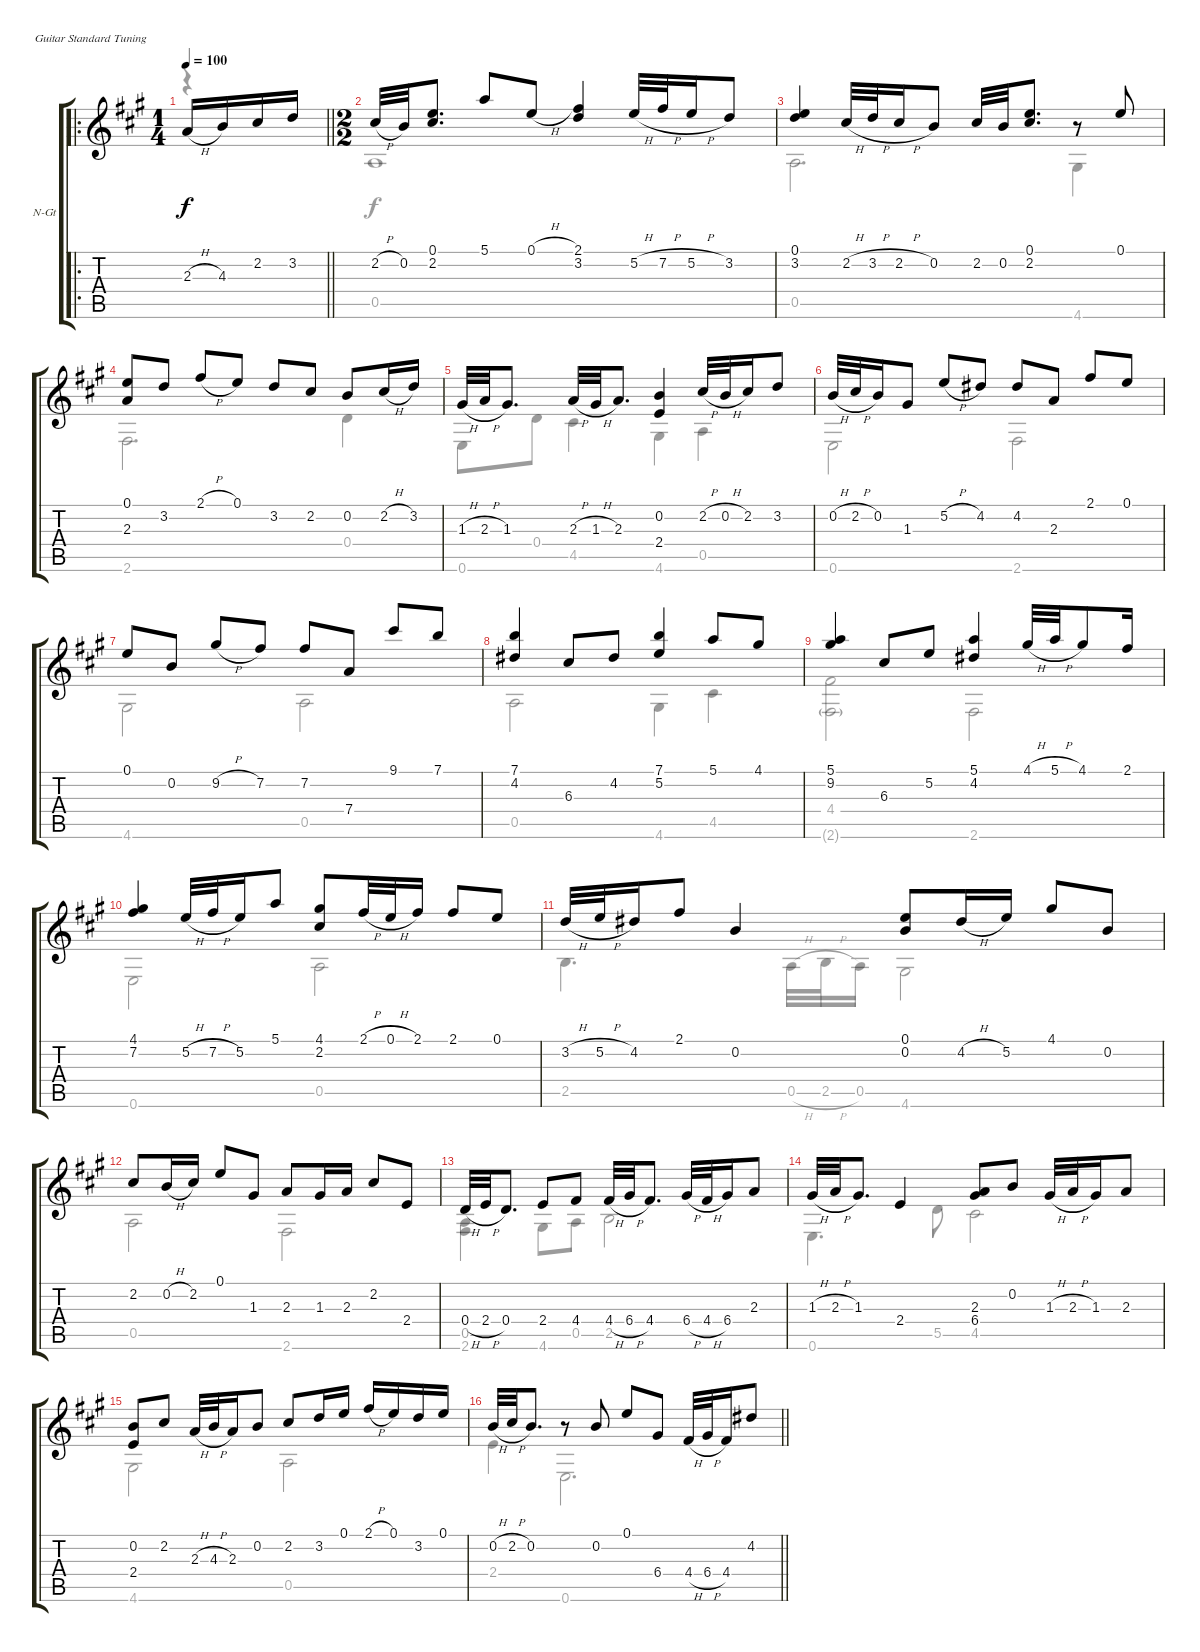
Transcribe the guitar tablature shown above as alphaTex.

\bracketExtendMode groupsimilarinstruments
\firstSystemTrackNameOrientation horizontal
\otherSystemsTrackNameOrientation horizontal
\track ("Allemand" "N-Gt") {instrument acousticguitarnylon}
\staff {score tabs}
\tuning (E4 B3 G3 D3 A2 E2)
\voice
\ro
\ts (1 4)
\beaming (8 2 2 2 2)
\tempo 100
\clef g2
\barLineRight lightlight
\ks a
2.3{h}.16{dy f instrument acousticguitarnylon} 4.3.16 2.2.16 3.2.16 |
\ts (2 2)
\beaming (8 2 2 2 2)
2.2{h}.32 0.2.32 (0.1 2.2).8{d} 5.1.8 0.1{h}.8 (2.1 3.2).4 5.2{h}.32 7.2{h}.32 5.2{h}.16 3.2.8 |
(0.1 3.2).4 2.2{h}.32 3.2{h}.32 2.2{h}.16 0.2.8 2.2.32 0.2.32 (0.1 2.2).8{d} r.8 0.1.8 |
(0.1 2.3).8 3.2.8 2.1{h}.8 0.1.8 3.2.8 2.2.8 0.2.8 2.2{h}.16 3.2.16 |
1.3{h}.32 2.3{h}.32 1.3.8{d} 2.3{h}.32 1.3{h}.32 2.3.8{d} (0.2 2.4).4 2.2{h}.32 0.2{h}.32 2.2.16 3.2.8 |
0.2{h}.32 2.2{h}.32 0.2.16 1.3.8 5.2{h}.8 4.2.8 4.2.8 2.3.8 2.1.8 0.1.8 |
0.1.8 0.2.8 9.2{h}.8 7.2.8 7.2.8 7.4.8 9.1.8 7.1.8 |
(7.1 4.2).4 6.3.8 4.2.8 (7.1 5.2).4 5.1.8 4.1.8 |
(5.1 9.2).4 6.3.8 5.2.8 (5.1 4.2).4 4.1{h}.32 5.1{h}.32 4.1.8 2.1.16 |
(4.1 7.2).4 5.2{h}.32 7.2{h}.32 5.2.16 5.1.8 (4.1 2.2).8 2.1{h}.32 0.1{h}.32 2.1.16 2.1.8 0.1.8 |
3.2{h}.32 5.2{h}.32 4.2.16 2.1.8 0.2.4 (0.1 0.2).8 4.2{h}.16 5.2.16 4.1.8 0.2.8 |
2.2.8 0.2{h}.16 2.2.16 0.1.8 1.3.8 2.3.8 1.3.16 2.3.16 2.2.8 2.4.8 |
0.4{h}.32 2.4{h}.32 0.4.8{d} 2.4.8 4.4.8 4.4{h}.32 6.4{h}.32 4.4.8{d} 6.4{h}.32 4.4{h}.32 6.4.16 2.3.8 |
1.3{h}.32 2.3{h}.32 1.3.8{d} 2.4.4 (2.3 6.4).8 0.2.8 1.3{h}.32 2.3{h}.32 1.3.16 2.3.8 |
(0.2 2.4).8 2.2.8 2.3{h}.32 4.3{h}.32 2.3.16 0.2.8 2.2.8 3.2.16 0.1.16 2.1{h}.16 0.1.16 3.2.16 0.1.16 |
\barLineRight lightlight
0.2{h}.32 2.2{h}.32 0.2.8{d} r.8 0.2.8 0.1.8 6.4.8 4.4{h}.32 6.4{h}.32 4.4.16 4.2.8
\voice
\clef g2
\ottava regular
\simile none
\barLineRight lightlight
\ks a
r.4{dy f} |
0.5.1 |
0.5.2{d} 4.6.4 |
2.6.2{d} 0.4.4 |
0.6.8 0.4.8 4.5.4 4.6.4 0.5.4 |
0.6.2 2.6.2 |
4.6.2 0.5.2 |
0.5.2 4.6.4 4.5.4 |
(4.4 2.6{g}).2 2.6.2 |
0.6.2 0.5.2 |
2.5.4{d} 0.5{h}.32 2.5{h}.32 0.5.16 4.6.2 |
0.5.2 2.6.2 |
(0.5 2.6).4 4.6.8 0.5.8 2.5.2 |
0.6.4{d} 5.5.8 4.5.2 |
4.6.2 0.5.2 |
\barLineRight lightlight
2.4.4 0.6.2{d}
